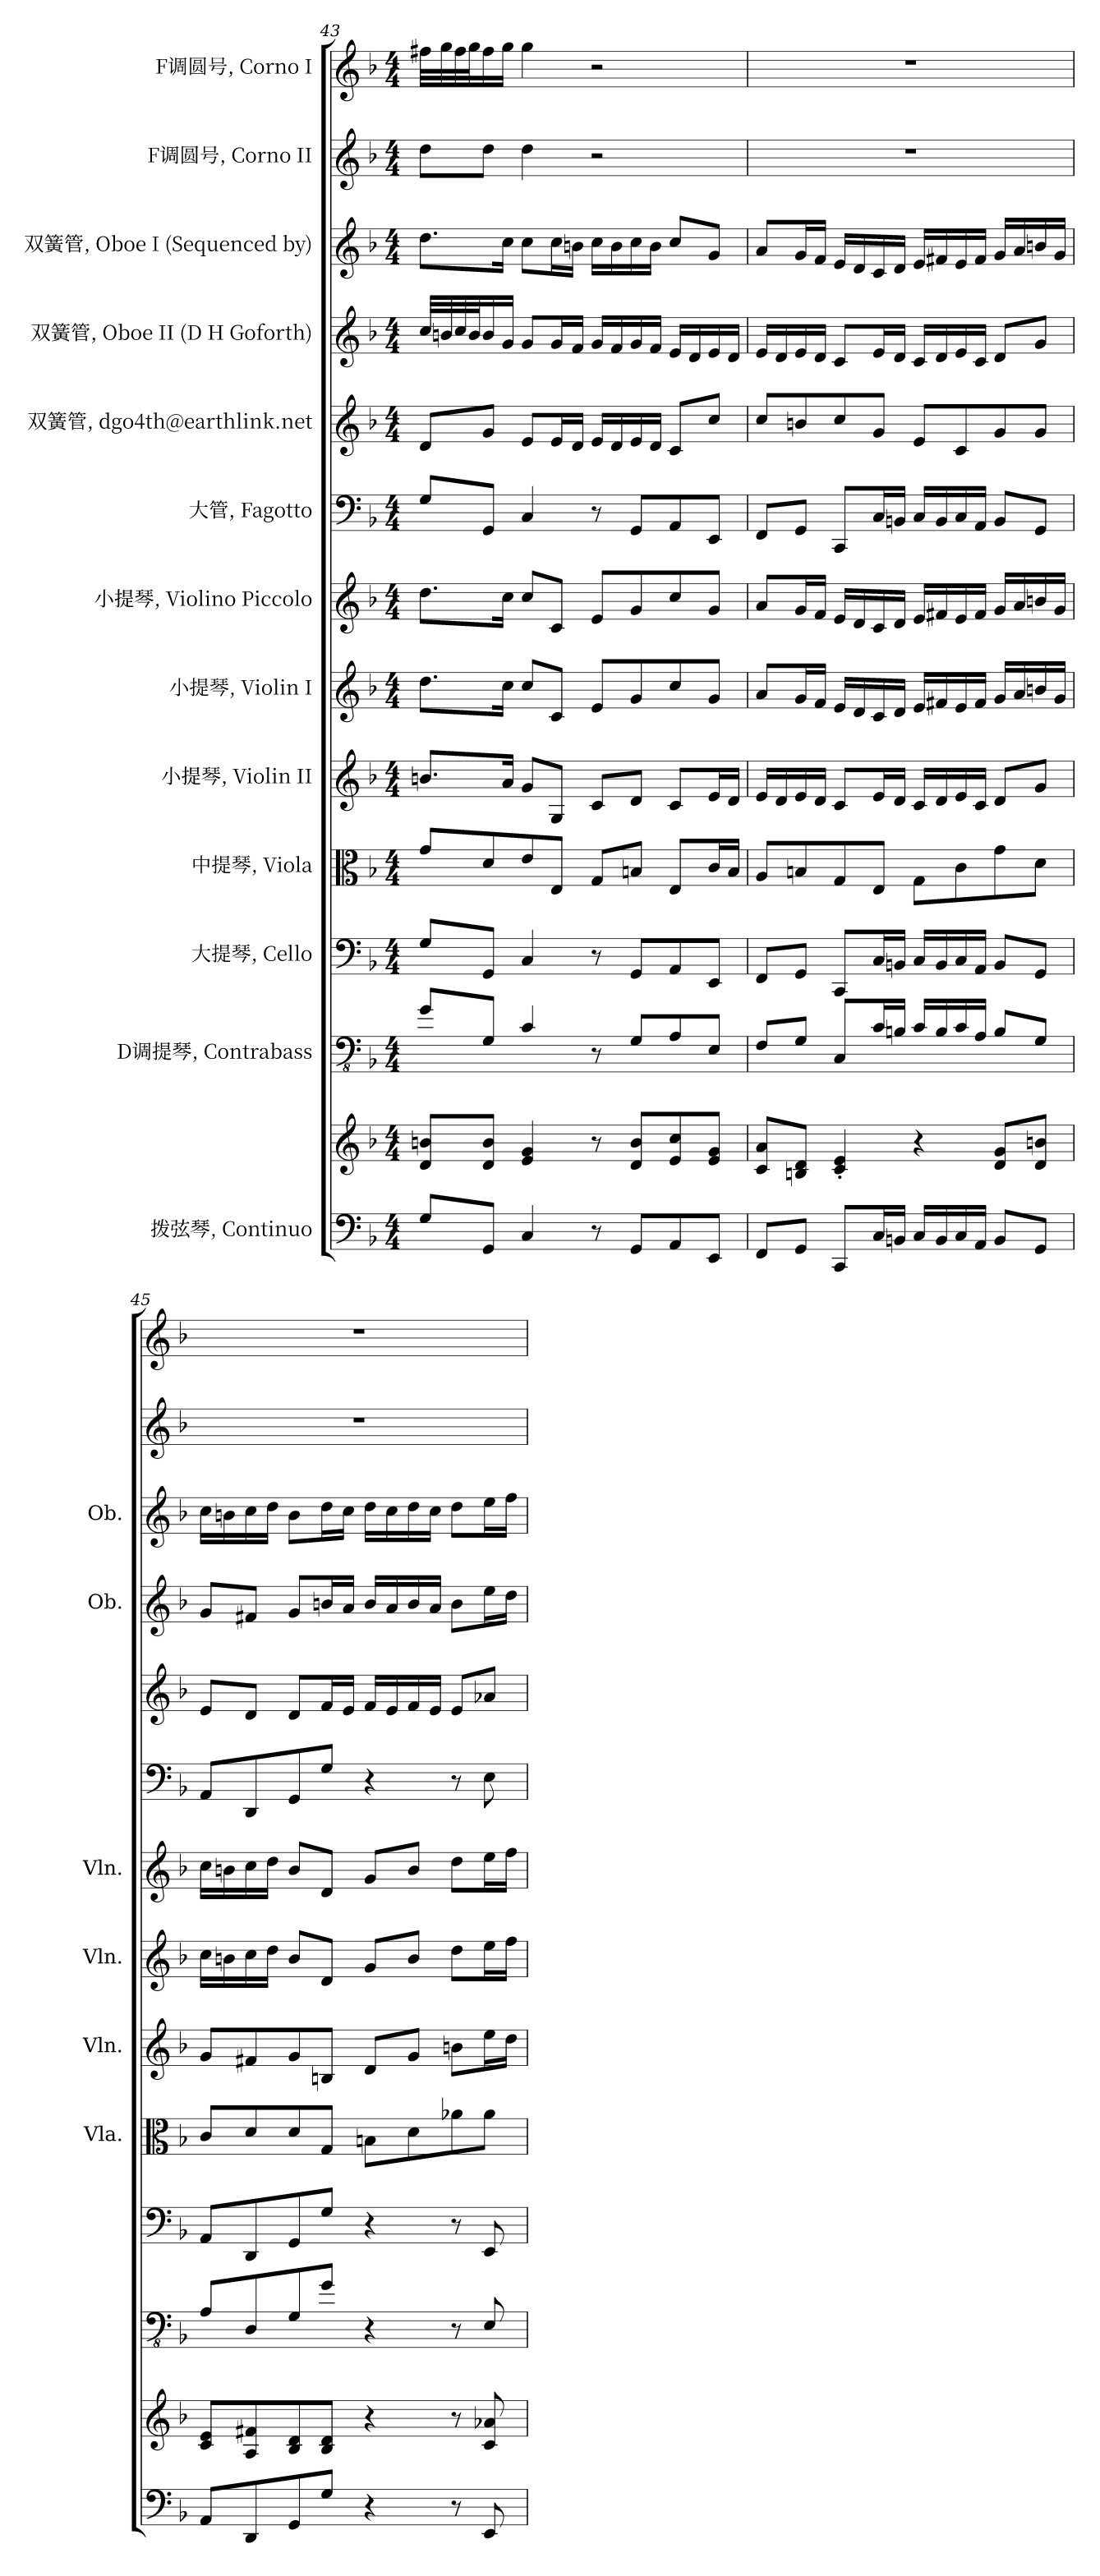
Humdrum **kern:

**kern	**kern	**kern	**kern	**kern	**kern	**kern	**kern	**kern	**kern	**kern	**kern	**kern	**kern
*part13	*part13	*part12	*part11	*part10	*part9	*part8	*part7	*part6	*part5	*part4	*part3	*part2	*part1
*staff14	*staff13	*staff12	*staff11	*staff10	*staff9	*staff8	*staff7	*staff6	*staff5	*staff4	*staff3	*staff2	*staff1
*I"拨弦琴, Continuo	*	*I"D调提琴, Contrabass	*I"大提琴, Cello	*I"中提琴, Viola	*I"小提琴, Violin II	*I"小提琴, Violin I	*I"小提琴, Violino Piccolo	*I"大管, Fagotto	*I"双簧管, dgo4th@earthlink.net	*I"双簧管, Oboe II (D H Goforth)	*I"双簧管, Oboe I (Sequenced by)	*I"F调圆号, Corno II	*I"F调圆号, Corno I
*	*	*	*	*I'Vla.	*I'Vln.	*I'Vln.	*I'Vln.	*	*	*I'Ob.	*I'Ob.	*	*
!!LO:PB:g=z
*clefF4	*clefG2	*clefFv4	*clefF4	*clefC3	*clefG2	*clefG2	*clefG2	*clefF4	*clefG2	*clefG2	*clefG2	*clefG2	*clefG2
*	*	*ITrd7c12	*	*	*	*	*	*	*	*	*	*ITrd4c7	*ITrd4c7
*k[b-]	*k[b-]	*k[b-]	*k[b-]	*k[b-]	*k[b-]	*k[b-]	*k[b-]	*k[b-]	*k[b-]	*k[b-]	*k[b-]	*k[b-e-]	*k[b-e-]
*M4/4	*M4/4	*M4/4	*M4/4	*M4/4	*M4/4	*M4/4	*M4/4	*M4/4	*M4/4	*M4/4	*M4/4	*M4/4	*M4/4
=43	=43	=43	=43	=43	=43	=43	=43	=43	=43	=43	=43	=43	=43
8G/L	8d/ 8bn/L	8GG/L	8G/L	8g/L	8.bn/L	8.dd\L	8.dd\L	8G/L	8d/L	32cc/LLL	8.dd\L	8g\L	32bn\LLL
.	.	.	.	.	.	.	.	.	.	32bn/	.	.	32cc\
.	.	.	.	.	.	.	.	.	.	32cc/	.	.	32b\
.	.	.	.	.	.	.	.	.	.	32b/J	.	.	32cc\J
8GG/J	8d/ 8b/J	8GGG/J	8GG/J	8d/	.	.	.	8GG/J	8g/J	16b/	.	8g\J	16b\
.	.	.	.	.	16a/Jk	16cc\Jk	16cc\Jk	.	.	16g/JJ	16cc\Jk	.	16cc\JJ
4C/	4e/ 4g/	4CC/	4C/	8e/	8g/L	8cc/L	8cc/L	4C/	8e/L	8g/L	8cc\L	4g\	4cc\
.	.	.	.	8E/J	8G/J	8c/J	8c/J	.	16e/L	16g/L	16cc\L	.	.
.	.	.	.	.	.	.	.	.	16d/JJ	16f/JJ	16bn\JJ	.	.
8r	8r	8r	8r	8G/L	8c/L	8e/L	8e/L	8r	16e/LL	16g/LL	16cc\LL	2r	2r
.	.	.	.	.	.	.	.	.	16d/	16f/	16b\	.	.
8GG/L	8d/ 8b/L	8GGG/L	8GG/L	8Bn/J	8d/J	8g/	8g/	8GG/L	16e/	16g/	16cc\	.	.
.	.	.	.	.	.	.	.	.	16d/JJ	16f/JJ	16b\JJ	.	.
8AA/	8e/ 8cc/	8AAA/	8AA/	8E/L	8c/L	8cc/	8cc/	8AA/	8c/L	16e/LL	8cc/L	.	.
.	.	.	.	.	.	.	.	.	.	16d/	.	.	.
8EE/J	8e/ 8g/J	8EEE/J	8EE/J	16c/L	16e/L	8g/J	8g/J	8EE/J	8cc/J	16e/	8g/J	.	.
.	.	.	.	16B/JJ	16d/JJ	.	.	.	.	16d/JJ	.	.	.
=44	=44	=44	=44	=44	=44	=44	=44	=44	=44	=44	=44	=44	=44
8FF/L	8c/ 8a/L	8FFF/L	8FF/L	8A/L	16e/LL	8a/L	8a/L	8FF/L	8cc/L	16e/LL	8a/L	1r	1r
.	.	.	.	.	16d/	.	.	.	.	16d/	.	.	.
8GG/J	8Bn/ 8d/J	8GGG/J	8GG/J	8Bn/	16e/	16g/L	16g/L	8GG/J	8bn/	16e/	16g/L	.	.
.	.	.	.	.	16d/JJ	16f/JJ	16f/JJ	.	.	16d/JJ	16f/JJ	.	.
8CC/L	4c/' 4e/'	8CCC/L	8CC/L	8G/	8c/L	16e/LL	16e/LL	8CC/L	8cc/	8c/L	16e/LL	.	.
.	.	.	.	.	.	16d/	16d/	.	.	.	16d/	.	.
16C/L	.	16CC/L	16C/L	8E/J	16e/L	16c/	16c/	16C/L	8g/J	16e/L	16c/	.	.
16BBn/JJ	.	16BBBn/JJ	16BBn/JJ	.	16d/JJ	16d/JJ	16d/JJ	16BBn/JJ	.	16d/JJ	16d/JJ	.	.
16C/LL	4r	16CC/LL	16C/LL	8G\L	16c/LL	16e/LL	16e/LL	16C/LL	8e/L	16c/LL	16e/LL	.	.
16BB/	.	16BBB/	16BB/	.	16d/	16f#X/	16f#X/	16BB/	.	16d/	16f#X/	.	.
16C/	.	16CC/	16C/	8c\	16e/	16e/	16e/	16C/	8c/	16e/	16e/	.	.
16AA/JJ	.	16AAA/JJ	16AA/JJ	.	16c/JJ	16f#/JJ	16f#/JJ	16AA/JJ	.	16c/JJ	16f#/JJ	.	.
8BB/L	8d/ 8g/L	8BBB/L	8BB/L	8g\	8d/L	16g/LL	16g/LL	8BB/L	8g/	8d/L	16g/LL	.	.
.	.	.	.	.	.	16a/	16a/	.	.	.	16a/	.	.
8GG/J	8d/ 8bn/J	8GGG/J	8GG/J	8d\J	8g/J	16bn/	16bn/	8GG/J	8g/J	8g/J	16bn/	.	.
.	.	.	.	.	.	16g/JJ	16g/JJ	.	.	.	16g/JJ	.	.
!!LO:PB:g=z
=45	=45	=45	=45	=45	=45	=45	=45	=45	=45	=45	=45	=45	=45
8AA/L	8c/ 8e/L	8AAA/L	8AA/L	8c/L	8g/L	16cc\LL	16cc\LL	8AA/L	8e/L	8g/L	16cc\LL	1r	1r
.	.	.	.	.	.	16bn\	16bn\	.	.	.	16bn\	.	.
8DD/	8A/ 8f#X/	8DDD/	8DD/	8d/	8f#X/	16cc\	16cc\	8DD/	8d/J	8f#X/J	16cc\	.	.
.	.	.	.	.	.	16dd\JJ	16dd\JJ	.	.	.	16dd\JJ	.	.
8GG/	8B-/ 8d/	8GGG/	8GG/	8d/	8g/	8b/L	8b/L	8GG/	8d/L	8g/L	8b\L	.	.
8G/J	8B-/ 8d/J	8GG/J	8G/J	8G/J	8Bn/J	8d/J	8d/J	8G/J	16f/L	16bn/L	16dd\L	.	.
.	.	.	.	.	.	.	.	.	16e/JJ	16a/JJ	16cc\JJ	.	.
4r	4r	4r	4r	8Bn\L	8d/L	8g/L	8g/L	4r	16f/LL	16b/LL	16dd\LL	.	.
.	.	.	.	.	.	.	.	.	16e/	16a/	16cc\	.	.
.	.	.	.	8d\	8g/J	8b/J	8b/J	.	16f/	16b/	16dd\	.	.
.	.	.	.	.	.	.	.	.	16e/JJ	16a/JJ	16cc\JJ	.	.
8r	8r	8r	8r	8a-X\	8bn\L	8dd\L	8dd\L	8r	8e/L	8b\L	8dd\L	.	.
8EE/	8c/ 8a-X/	8EEE/	8EE/	8a-\J	16ee\L	16ee\L	16ee\L	8E\	8a-X/J	16ee\L	16ee\L	.	.
.	.	.	.	.	16dd\JJ	16ff\JJ	16ff\JJ	.	.	16dd\JJ	16ff\JJ	.	.
=	=	=	=	=	=	=	=	=	=	=	=	=	=
*-	*-	*-	*-	*-	*-	*-	*-	*-	*-	*-	*-	*-	*-
